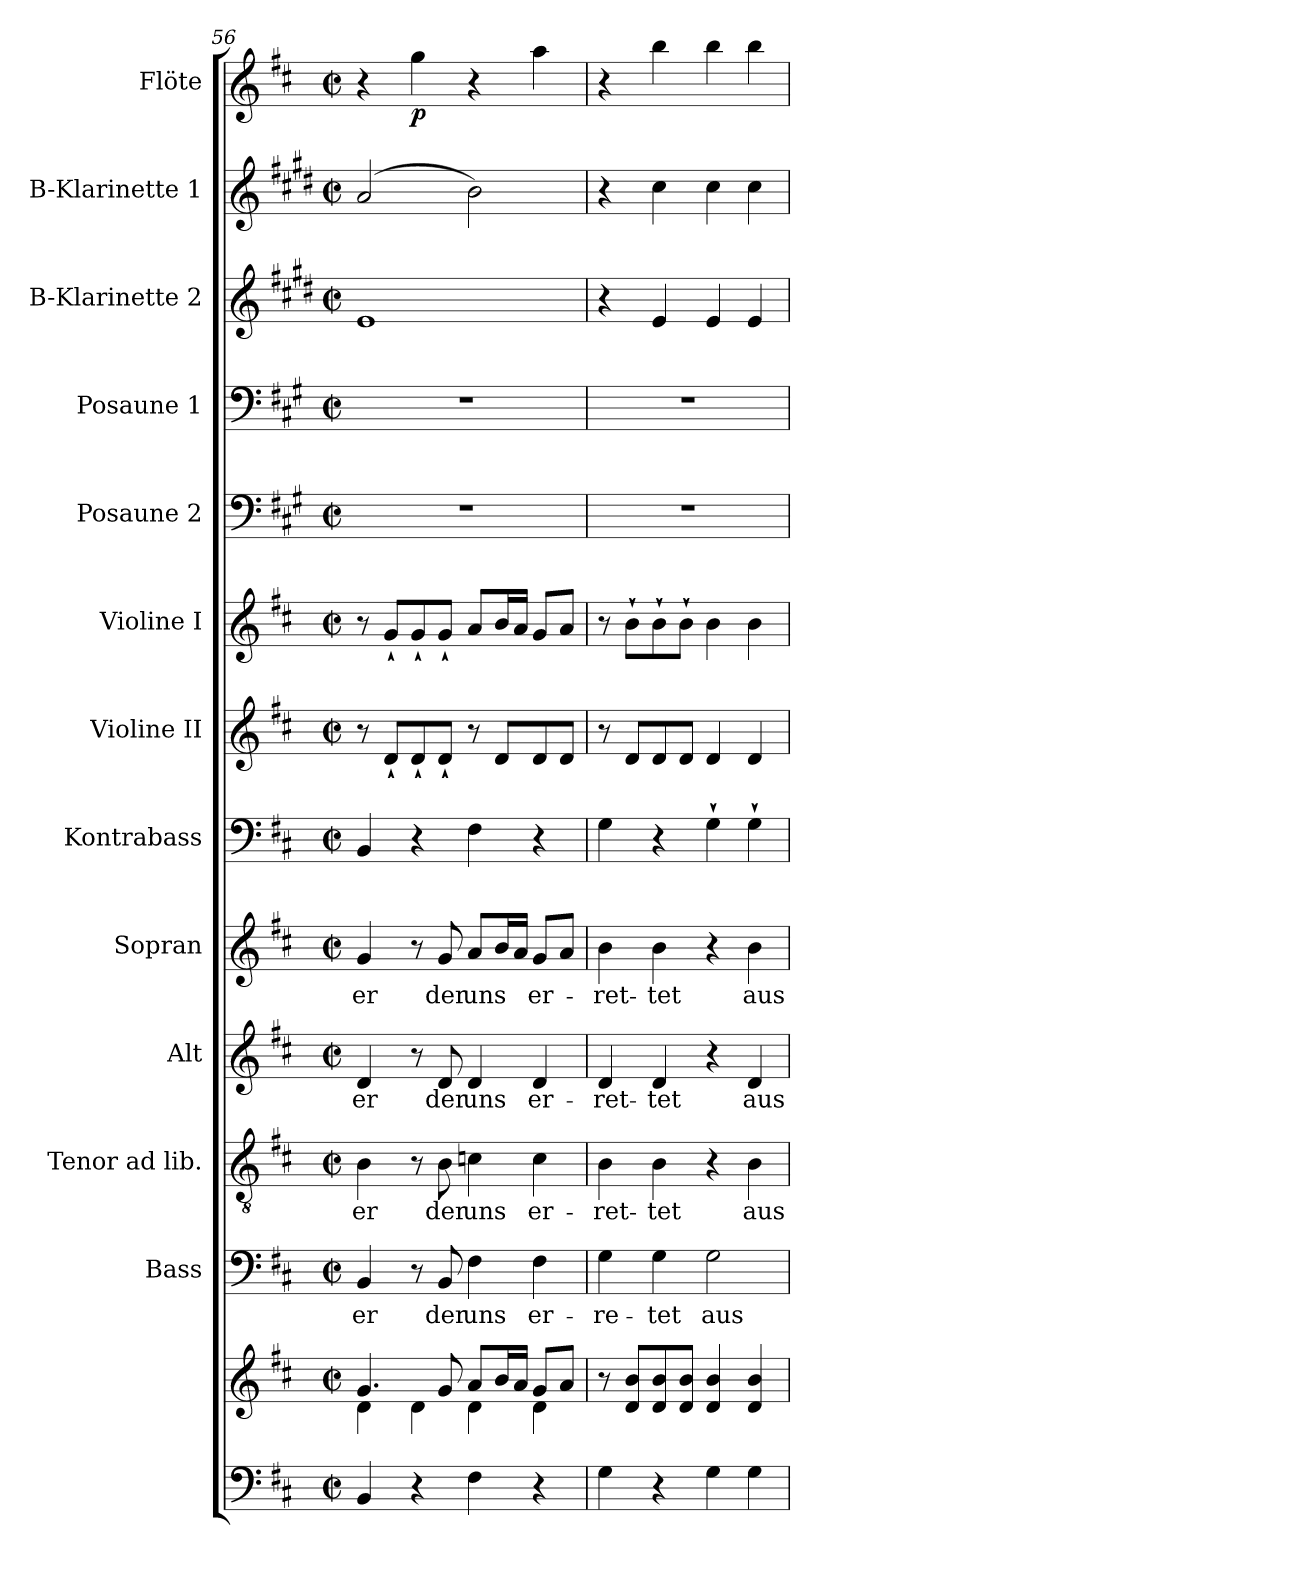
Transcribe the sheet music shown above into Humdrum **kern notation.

**kern	**kern	**kern	**text	**kern	**text	**kern	**text	**kern	**text	**kern	**kern	**kern	**kern	**kern	**kern	**kern	**kern	**dynam
*part13	*part13	*part12	*part12	*part11	*part11	*part10	*part10	*part9	*part9	*part8	*part7	*part6	*part5	*part4	*part3	*part2	*part1	*part1
*staff14	*staff13	*staff12	*staff12	*staff11	*staff11	*staff10	*staff10	*staff9	*staff9	*staff8	*staff7	*staff6	*staff5	*staff4	*staff3	*staff2	*staff1	*staff1
*	*	*I"Bass	*	*I"Tenor ad lib.	*	*I"Alt	*	*I"Sopran	*	*I"Kontrabass	*I"Violine II	*I"Violine I	*I"Posaune 2	*I"Posaune 1	*I"B-Klarinette 2	*I"B-Klarinette 1	*I"Flöte	*
*	*	*I'B.	*	*I'T.	*	*I'A.	*	*I'S.	*	*I'Kb.	*I'Vl. II	*I'Vl. I	*I'Pos 2	*I'Pos. 1	*I'B Kl. 2	*I'B Kl. 1	*I'Fl.	*
*clefF4	*clefG2	*clefF4	*	*clefGv2	*	*clefG2	*	*clefG2	*	*clefF4	*clefG2	*clefG2	*clefF4	*clefF4	*clefG2	*clefG2	*clefG2	*
*	*	*	*	*	*	*	*	*	*	*ITrd7c12	*	*	*ITrd4c7	*ITrd4c7	*ITrd1c2	*ITrd1c2	*	*
*k[f#c#]	*k[f#c#]	*k[f#c#]	*	*k[f#c#]	*	*k[f#c#]	*	*k[f#c#]	*	*k[f#c#]	*k[f#c#]	*k[f#c#]	*k[f#c#]	*k[f#c#]	*k[f#c#]	*k[f#c#]	*k[f#c#]	*
*D:	*D:	*D:	*	*D:	*	*D:	*	*D:	*	*D:	*D:	*D:	*D:	*D:	*D:	*D:	*D:	*
*M2/2	*M2/2	*M2/2	*	*M2/2	*	*M2/2	*	*M2/2	*	*M2/2	*M2/2	*M2/2	*M2/2	*M2/2	*M2/2	*M2/2	*M2/2	*
*met(c|)	*met(c|)	*met(c|)	*	*met(c|)	*	*met(c|)	*	*met(c|)	*	*met(c|)	*met(c|)	*met(c|)	*met(c|)	*met(c|)	*met(c|)	*met(c|)	*met(c|)	*
=56	=56	=56	=56	=56	=56	=56	=56	=56	=56	=56	=56	=56	=56	=56	=56	=56	=56	=56
*	*^	*	*	*	*	*	*	*	*	*	*	*	*	*	*	*	*	*
!	!	!	!	!LO:LY:b	!	!LO:LY:b	!	!LO:LY:b	!	!LO:LY:b	!	!	!	!	!	!	!	!	!
4BB/	4.g/	4d\	4BB/	er	4B\	er	4d/	er	4g/	er	4BBB/	8r	8r	1r	1r	1d	(2g/	4r	.
.	.	.	.	.	.	.	.	.	.	.	.	8d`</L	8g`</L	.	.	.	.	.	.
!	!	!	!	!	!	!	!	!	!	!	!	!	!	!	!	!	!	!	!LO:DY:b
4r	.	4d\	8r	.	8r	.	8r	.	8r	.	4r	8d`</	8g`</	.	.	.	.	4gg\	p
!	!	!	!	!LO:LY:b	!	!LO:LY:b	!	!LO:LY:b	!	!LO:LY:b	!	!	!	!	!	!	!	!	!
.	8g/	.	8BB/	der	8B\	der	8d/	der	8g/	der	.	8d`</J	8g`</J	.	.	.	.	.	.
!	!	!	!	!LO:LY:b	!	!LO:LY:b	!	!LO:LY:b	!	!LO:LY:b	!	!	!	!	!	!	!	!	!
4F#\	8a/L	4d\	4F#\	uns	4cn\	uns	4d/	uns	8a/L	uns	4FF#\	8r	8a/L	.	.	.	2a\)	4r	.
.	16b/L	.	.	.	.	.	.	.	16b/L	.	.	8d/L	16b/L	.	.	.	.	.	.
.	16a/JJ	.	.	.	.	.	.	.	16a/JJ	.	.	.	16a/JJ	.	.	.	.	.	.
!	!	!	!	!LO:LY:b	!	!LO:LY:b	!	!LO:LY:b	!	!LO:LY:b	!	!	!	!	!	!	!	!	!
4r	8g/L	4d\	4F#\	er-	4c\	er-	4d/	er-	8g/L	er-	4r	8d/	8g/L	.	.	.	.	4aa\	.
.	8a/J	.	.	.	.	.	.	.	8a/J	.	.	8d/J	8a/J	.	.	.	.	.	.
*	*v	*v	*	*	*	*	*	*	*	*	*	*	*	*	*	*	*	*	*
=57	=57	=57	=57	=57	=57	=57	=57	=57	=57	=57	=57	=57	=57	=57	=57	=57	=57	=57
!	!	!	!LO:LY:b	!	!LO:LY:b	!	!LO:LY:b	!	!LO:LY:b	!	!	!	!	!	!	!	!	!
4G\	8r	4G\	-re-	4B\	-ret-	4d/	-ret-	4b\	-ret-	4GG\	8r	8r	1r	1r	4r	4r	4r	.
.	8d/ 8b/L	.	.	.	.	.	.	.	.	.	8d/L	8b`>\L	.	.	.	.	.	.
!	!	!	!LO:LY:b	!	!LO:LY:b	!	!LO:LY:b	!	!LO:LY:b	!	!	!	!	!	!	!	!	!
4r	8d/ 8b/	4G\	-tet	4B\	-tet	4d/	-tet	4b\	-tet	4r	8d/	8b`>\	.	.	4d/	4b\	4bb\	.
.	8d/ 8b/J	.	.	.	.	.	.	.	.	.	8d/J	8b`>\J	.	.	.	.	.	.
!	!	!	!LO:LY:b	!	!	!	!	!	!	!	!	!	!	!	!	!	!	!
4G\	4d/ 4b/	2G\	aus	4r	.	4r	.	4r	.	4GG`>\	4d/	4b\	.	.	4d/	4b\	4bb\	.
!	!	!	!	!	!LO:LY:b	!	!LO:LY:b	!	!LO:LY:b	!	!	!	!	!	!	!	!	!
4G\	4d/ 4b/	.	.	4B\	aus	4d/	aus	4b\	aus	4GG`>\	4d/	4b\	.	.	4d/	4b\	4bb\	.
=	=	=	=	=	=	=	=	=	=	=	=	=	=	=	=	=	=	=
*-	*-	*-	*-	*-	*-	*-	*-	*-	*-	*-	*-	*-	*-	*-	*-	*-	*-	*-
